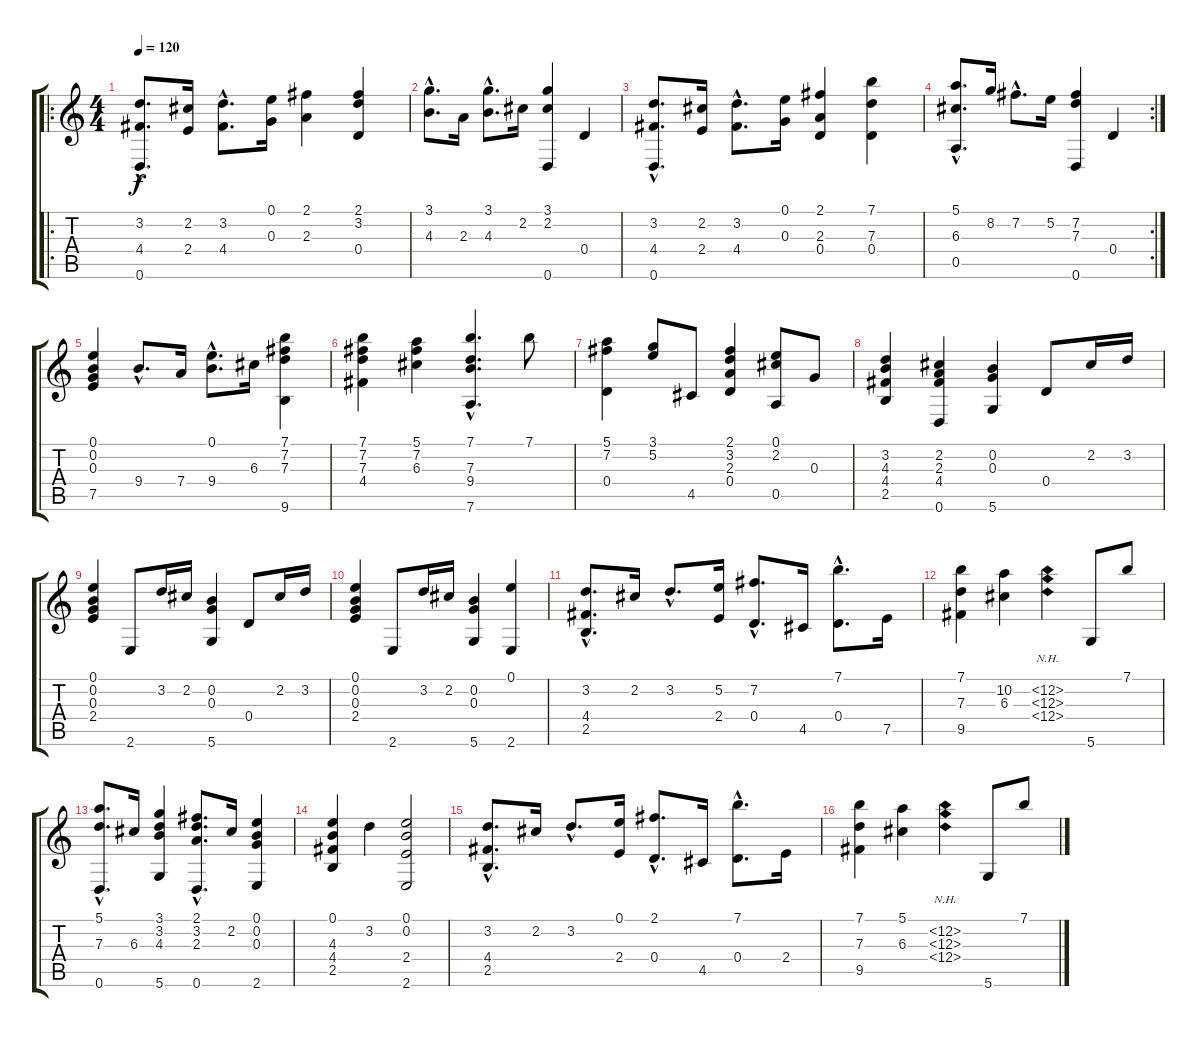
\track "" {instrument acousticguitarnylon}
\staff {score tabs}
\tuning (E4 B3 G3 D3 A2 D2) {hide}
\ro
\ts (4 4)
\tempo 120
\clef g2
\ks c
(3.2{hac} 4.4{hac} 0.6{hac}).8{d dy f instrument acousticguitarnylon} (2.2 2.4).16 (3.2{hac} 4.4{hac}).8{d} (0.1 0.3).16 (2.1 2.3).4 (2.1 3.2 0.4).4 |
(3.1{hac} 4.3{hac}).8{d} 2.3.16 (3.1{hac} 4.3{hac}).8{d} 2.2.16 (3.1 2.2 0.6).4 0.4.4 |
(3.2{hac} 4.4{hac} 0.6{hac}).8{d} (2.2 2.4).16 (3.2{hac} 4.4{hac}).8{d} (0.1 0.3).16 (2.1 2.3 0.4).4 (7.1 7.3 0.4).4 |
\rc 2
(5.1{hac} 6.3{hac} 0.5{hac}).8{d} 8.2.16 7.2{hac}.8{d} 5.2.16 (7.2 7.3 0.6).4 0.4.4 |
(0.1 0.2 0.3 7.5).4 9.4{hac}.8{d} 7.4.16 (0.1{hac} 9.4{hac}).8{d} 6.3.16 (7.1 7.2 7.3 9.6).4 |
(7.1 7.2 7.3 4.4).4 (5.1 7.2 6.3).4 (7.1{hac} 7.3{hac} 9.4{hac} 7.6{hac}).4{d} 7.1.8 |
(5.1 7.2 0.4).4 (3.1 5.2).8 4.5.8 (2.1 3.2 2.3 0.4).4 (0.1 2.2 0.5).8 0.3.8 |
(3.2 4.3 4.4 2.5).4 (2.2 2.3 4.4 0.6).4 (0.2 0.3 5.6).4 0.4.8 2.2.16 3.2.16 |
(0.1 0.2 0.3 2.4).4 2.6.8 3.2.16 2.2.16 (0.2 0.3 5.6).4 0.4.8 2.2.16 3.2.16 |
(0.1 0.2 0.3 2.4).4 2.6.8 3.2.16 2.2.16 (0.2 0.3 5.6).4 (0.1 2.6).4 |
(3.2{hac} 4.4{hac} 2.5{hac}).8{d} 2.2.16 3.2{hac}.8{d} (5.2 2.4).16 (7.2{hac} 0.4{hac}).8{d} 4.5.16 (7.1{hac} 0.4{hac}).8{d} 7.5.16 |
(7.1 7.3 9.5).4 (10.2 6.3).4 (12.2{nh} 12.3{nh} 12.4{nh}).4 5.6.8 7.1.8 |
(5.1{hac} 7.3{hac} 0.6{hac}).8{d} 6.3.16 (3.1 3.2 4.3 5.6).4 (2.1{hac} 3.2{hac} 2.3{hac} 0.6{hac}).8{d} 2.2.16 (0.1 0.2 0.3 2.6).4 |
(0.1 4.3 4.4 2.5).4 3.2.4 (0.1 0.2 2.4 2.6).2 |
(3.2{hac} 4.4{hac} 2.5{hac}).8{d} 2.2.16 3.2{hac}.8{d} (0.1 2.4).16 (2.1{hac} 0.4{hac}).8{d} 4.5.16 (7.1{hac} 0.4{hac}).8{d} 2.4.16 |
(7.1 7.3 9.5).4 (5.1 6.3).4 (12.2{nh} 12.3{nh} 12.4{nh}).4 5.6.8 7.1.8
